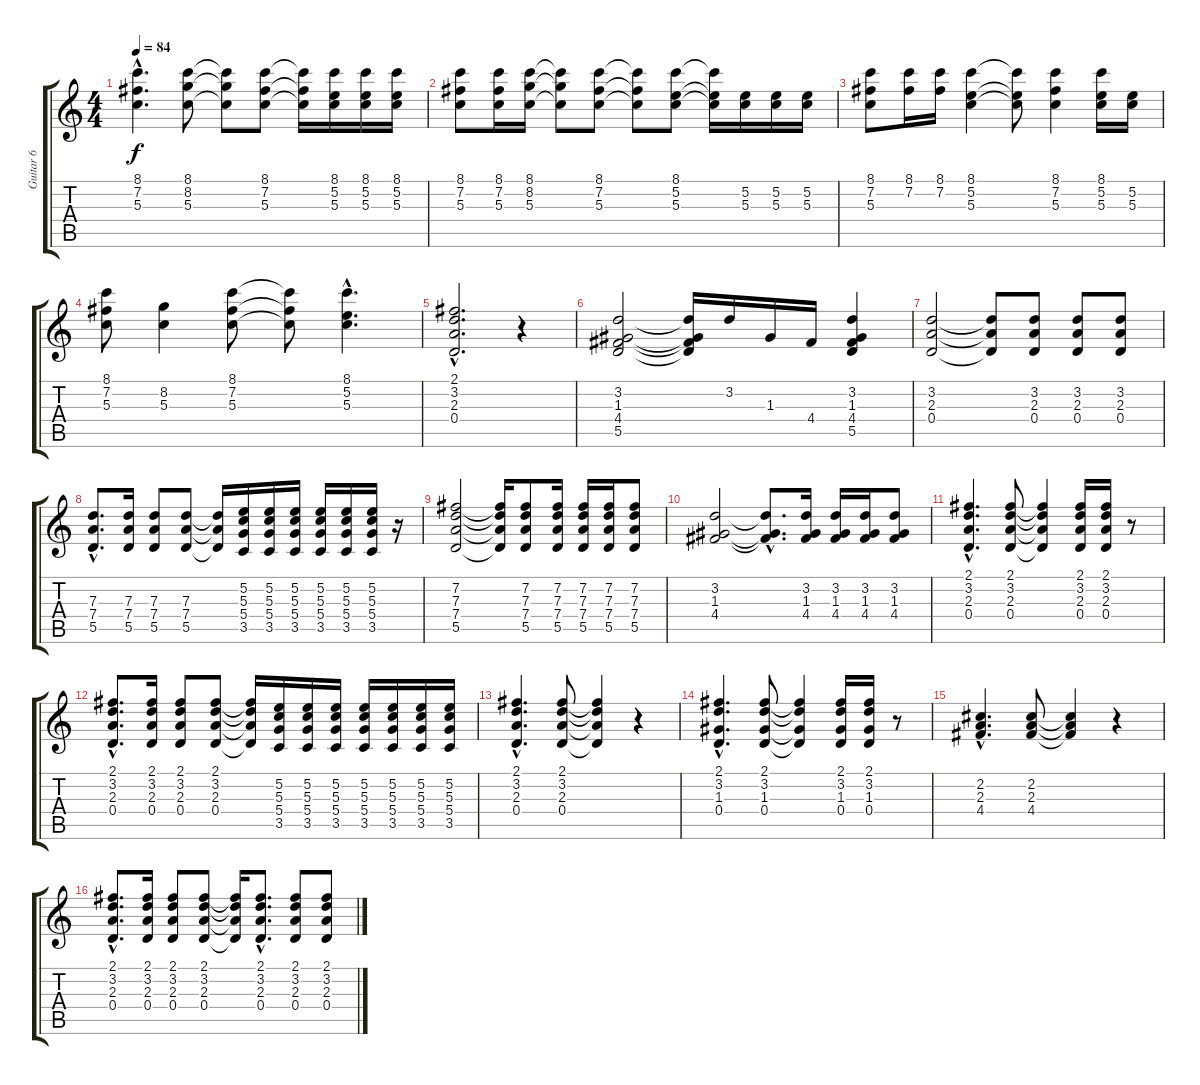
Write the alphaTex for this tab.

\track ("Guitar 6" "Guitar 6") {instrument electricguitarclean}
\staff {score tabs}
\tuning (E4 B3 G3 D3 A2 E2) {hide}
\ts (4 4)
\tempo 84
\clef g2
\ks c
(8.1{hac} 7.2{hac} 5.3{hac}).4{d dy f} (8.1 8.2 5.3).8 (8.1{t} 8.2{t} 5.3{t}).8 (8.1 7.2 5.3).8 (8.1{t} 7.2{t} 5.3{t}).16 (8.1 5.2 5.3).16 (8.1 5.2 5.3).16 (8.1 5.2 5.3).16 |
(8.1 7.2 5.3).8 (8.1 7.2 5.3).16 (8.1 8.2 5.3).16 (8.1{t} 8.2{t} 5.3{t}).8 (8.1 7.2 5.3).8 (8.1{t} 7.2{t} 5.3{t}).8 (8.1 5.2 5.3).8 (8.1{t} 5.2{t} 5.3{t}).16 (5.2 5.3).16 (5.2 5.3).16 (5.2 5.3).16 |
(8.1 7.2 5.3).8 (8.1 7.2).16 (8.1 7.2).16 (8.1 5.2 5.3).4 (8.1{t} 5.2{t} 5.3{t}).8 (8.1 7.2 5.3).4 (8.1 5.2 5.3).16 (5.2 5.3).16 |
(8.1 7.2 5.3).8 (8.2 5.3).4 (8.1 7.2 5.3).8 (8.1{t} 7.2{t} 5.3{t}).8 (8.1{hac} 5.2{hac} 5.3{hac}).4{d} |
(2.1{hac} 3.2{hac} 2.3{hac} 0.4{hac}).2{d} r.4 |
(3.2 1.3 4.4 5.5).2 (3.2{t} 1.3{t} 4.4{t} 5.5{t}).16 3.2.16 1.3.16 4.4.16 (3.2 1.3 4.4 5.5).4 |
(3.2 2.3 0.4).2 (3.2{t} 2.3{t} 0.4{t}).8 (3.2 2.3 0.4).8 (3.2 2.3 0.4).8 (3.2 2.3 0.4).8 |
(7.3{hac} 7.4{hac} 5.5{hac}).8{d} (7.3 7.4 5.5).16 (7.3 7.4 5.5).8 (7.3 7.4 5.5).8 (7.3{t} 7.4{t} 5.5{t}).16 (5.2 5.3 5.4 3.5).16 (5.2 5.3 5.4 3.5).16 (5.2 5.3 5.4 3.5).16 (5.2 5.3 5.4 3.5).16 (5.2 5.3 5.4 3.5).16 (5.2 5.3 5.4 3.5).16 r.16 |
(7.2 7.3 7.4 5.5).2 (7.2{t} 7.3{t} 7.4{t} 5.5{t}).16 (7.2 7.3 7.4 5.5).8 (7.2 7.3 7.4 5.5).16 (7.2 7.3 7.4 5.5).16 (7.2 7.3 7.4 5.5).16 (7.2 7.3 7.4 5.5).8 |
(3.2 1.3 4.4).2 (3.2{hac t} 1.3{hac t} 4.4{hac t}).8{d} (3.2 1.3 4.4).16 (3.2 1.3 4.4).16 (3.2 1.3 4.4).16 (3.2 1.3 4.4).8 |
(2.1{hac} 3.2{hac} 2.3{hac} 0.4{hac}).4{d} (2.1 3.2 2.3 0.4).8 (2.1{t} 3.2{t} 2.3{t} 0.4{t}).4 (2.1 3.2 2.3 0.4).16 (2.1 3.2 2.3 0.4).16 r.8 |
(2.1{hac} 3.2{hac} 2.3{hac} 0.4{hac}).8{d} (2.1 3.2 2.3 0.4).16 (2.1 3.2 2.3 0.4).8 (2.1 3.2 2.3 0.4).8 (2.1{t} 3.2{t} 2.3{t} 0.4{t}).16 (5.2 5.3 5.4 3.5).16 (5.2 5.3 5.4 3.5).16 (5.2 5.3 5.4 3.5).16 (5.2 5.3 5.4 3.5).16 (5.2 5.3 5.4 3.5).16 (5.2 5.3 5.4 3.5).16 (5.2 5.3 5.4 3.5).16 |
(2.1{hac} 3.2{hac} 2.3{hac} 0.4{hac}).4{d} (2.1 3.2 2.3 0.4).8 (2.1{t} 3.2{t} 2.3{t} 0.4{t}).4 r.4 |
(2.1{hac} 3.2{hac} 1.3{hac} 0.4{hac}).4{d} (2.1 3.2 1.3 0.4).8 (2.1{t} 3.2{t} 1.3{t} 0.4{t}).4 (2.1 3.2 1.3 0.4).16 (2.1 3.2 1.3 0.4).16 r.8 |
(2.2{hac} 2.3{hac} 4.4{hac}).4{d} (2.2 2.3 4.4).8 (2.2{t} 2.3{t} 4.4{t}).4 r.4 |
(2.1{hac} 3.2{hac} 2.3{hac} 0.4{hac}).8{d} (2.1 3.2 2.3 0.4).16 (2.1 3.2 2.3 0.4).8 (2.1 3.2 2.3 0.4).8 (2.1{t} 3.2{t} 2.3{t} 0.4{t}).16 (2.1{hac} 3.2{hac} 2.3{hac} 0.4{hac}).8{d} (2.1 3.2 2.3 0.4).8 (2.1 3.2 2.3 0.4).8
